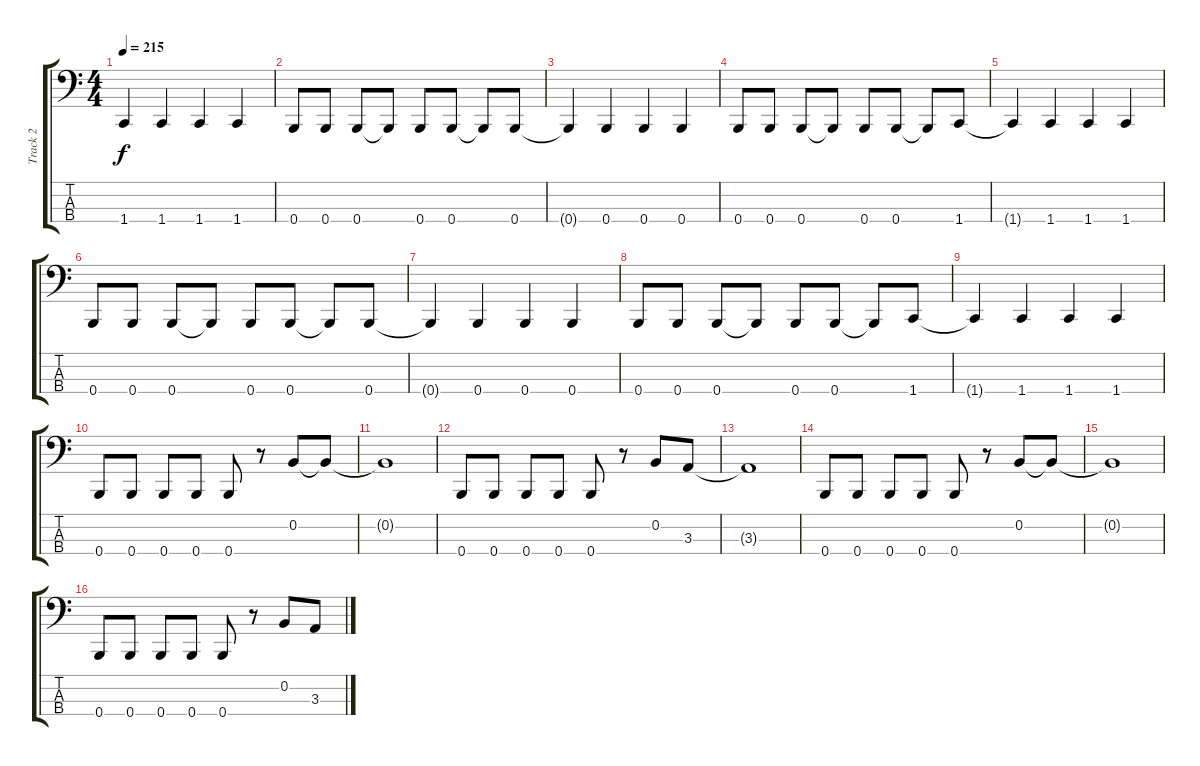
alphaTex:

\track ("Track 2" "Track 2") {instrument electricbassfinger}
\staff {score tabs}
\tuning (E2 B1 Gb1 B0) {hide}
\ts (4 4)
\tempo 215
\clef f4
\ks c
1.4{t}.4{dy f} 1.4.4 1.4.4 1.4.4 |
0.4.8 0.4.8 0.4.8 0.4{t}.8 0.4.8 0.4.8 0.4{t}.8 0.4.8 |
0.4{t}.4 0.4.4 0.4.4 0.4.4 |
0.4.8 0.4.8 0.4.8 0.4{t}.8 0.4.8 0.4.8 0.4{t}.8 1.4.8 |
1.4{t}.4 1.4.4 1.4.4 1.4.4 |
0.4.8 0.4.8 0.4.8 0.4{t}.8 0.4.8 0.4.8 0.4{t}.8 0.4.8 |
0.4{t}.4 0.4.4 0.4.4 0.4.4 |
0.4.8 0.4.8 0.4.8 0.4{t}.8 0.4.8 0.4.8 0.4{t}.8 1.4.8 |
1.4{t}.4 1.4.4 1.4.4 1.4.4 |
0.4.8 0.4.8 0.4.8 0.4.8 0.4.8 r.8 0.2.8 0.2{t}.8 |
0.2{t}.1 |
0.4.8 0.4.8 0.4.8 0.4.8 0.4.8 r.8 0.2.8 3.3.8 |
3.3{t}.1 |
0.4.8 0.4.8 0.4.8 0.4.8 0.4.8 r.8 0.2.8 0.2{t}.8 |
0.2{t}.1 |
0.4.8 0.4.8 0.4.8 0.4.8 0.4.8 r.8 0.2.8 3.3.8
